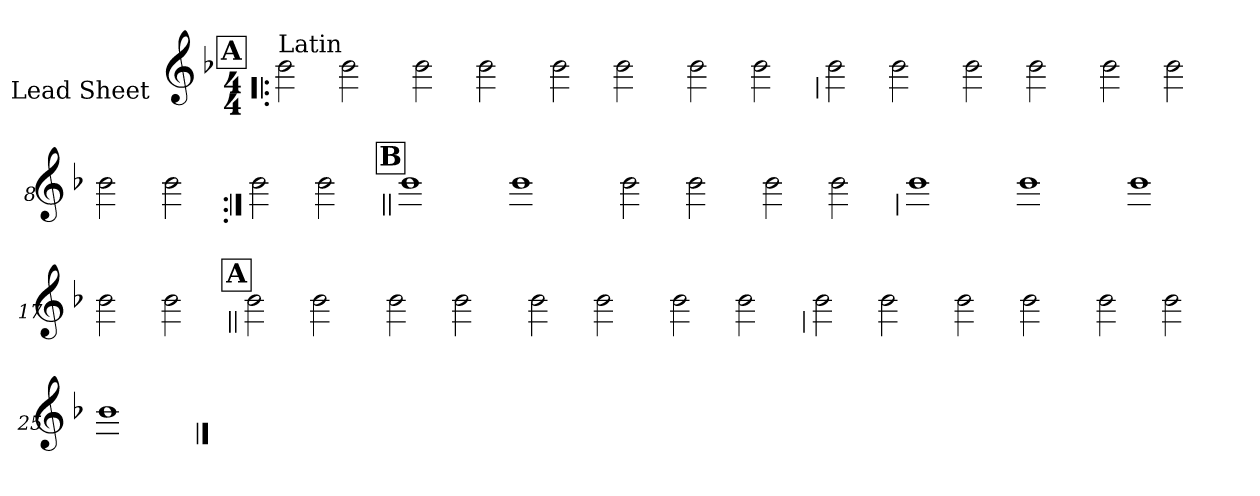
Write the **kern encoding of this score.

**kern
*part1
*staff1
*I"Lead Sheet
*stria0
*clefG2
*k[b-]
*F:
*M4/4
!!LO:REH:place=s1:a:t=A
=1!|:
!LO:TX:a:t=Latin
2b-
2b-
=2-
2b-
2b-
=3-
2b-
2b-
=4-
2b-
2b-
!!LO:LB:g=z
=5
2b-
2b-
=6-
2b-
2b-
=7-
2b-
2b-
=8-
2b-
2b-
!!LO:LB:g=z
=9:|!
2b-
2b-
!!LO:LB:g=z
!!LO:REH:place=s1:a:t=B
=10||
1b-
=11-
1b-
=12-
2b-
2b-
=13-
2b-
2b-
!!LO:LB:g=z
=14
1b-
=15-
1b-
=16-
1b-
=17-
2b-
2b-
!!LO:LB:g=z
!!LO:REH:place=s1:a:t=A
=18||
2b-
2b-
=19-
2b-
2b-
=20-
2b-
2b-
=21-
2b-
2b-
!!LO:LB:g=z
=22
2b-
2b-
=23-
2b-
2b-
=24-
2b-
2b-
=25-
1b-
==
*-
